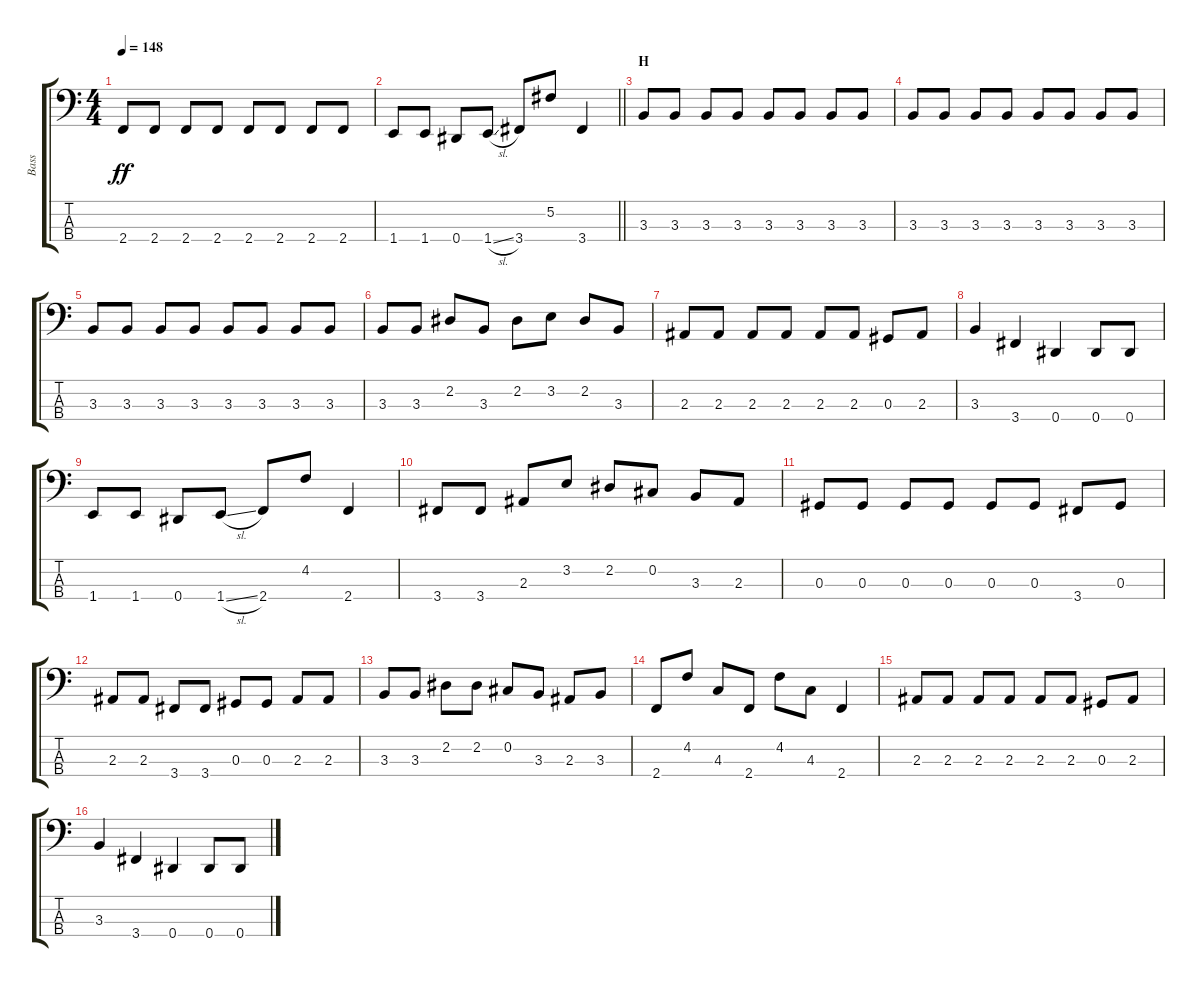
\track ("Bass" "Bass") {instrument electricbassfinger}
\staff {score tabs}
\tuning (Gb2 Db2 Ab1 Eb1) {hide}
\ts (4 4)
\tempo 148
\clef f4
\ks c
2.4.8{dy ff} 2.4.8 2.4.8 2.4.8 2.4.8 2.4.8 2.4.8 2.4.8 |
\barLineRight lightlight
1.4.8 1.4.8 0.4.8 1.4{sl}.8 3.4.8 5.2.8 3.4.4 |
\section ("" "H")
3.3.8 3.3.8 3.3.8 3.3.8 3.3.8 3.3.8 3.3.8 3.3.8 |
3.3.8 3.3.8 3.3.8 3.3.8 3.3.8 3.3.8 3.3.8 3.3.8 |
3.3.8 3.3.8 3.3.8 3.3.8 3.3.8 3.3.8 3.3.8 3.3.8 |
3.3.8 3.3.8 2.2.8 3.3.8 2.2.8 3.2.8 2.2.8 3.3.8 |
2.3.8 2.3.8 2.3.8 2.3.8 2.3.8 2.3.8 0.3.8 2.3.8 |
3.3.4 3.4.4 0.4.4 0.4.8 0.4.8 |
1.4.8 1.4.8 0.4.8 1.4{sl}.8 2.4.8 4.2.8 2.4.4 |
3.4.8 3.4.8 2.3.8 3.2.8 2.2.8 0.2.8 3.3.8 2.3.8 |
0.3.8 0.3.8 0.3.8 0.3.8 0.3.8 0.3.8 3.4.8 0.3.8 |
2.3.8 2.3.8 3.4.8 3.4.8 0.3.8 0.3.8 2.3.8 2.3.8 |
3.3.8 3.3.8 2.2.8 2.2.8 0.2.8 3.3.8 2.3.8 3.3.8 |
2.4.8 4.2.8 4.3.8 2.4.8 4.2.8 4.3.8 2.4.4 |
2.3.8 2.3.8 2.3.8 2.3.8 2.3.8 2.3.8 0.3.8 2.3.8 |
3.3.4 3.4.4 0.4.4 0.4.8 0.4.8
